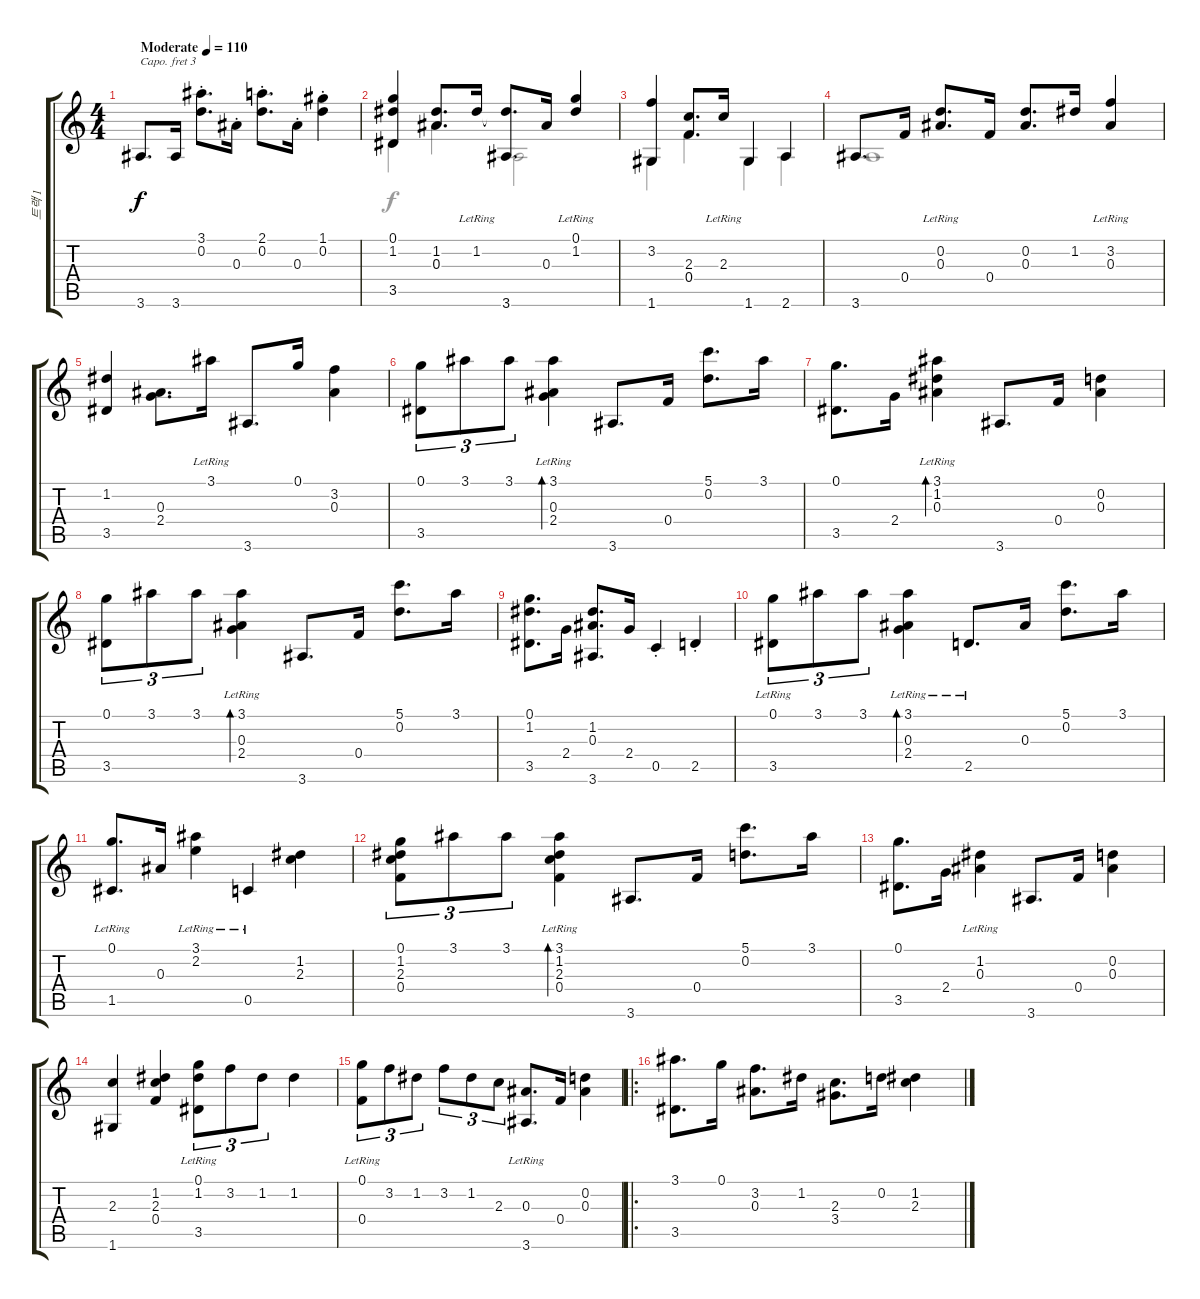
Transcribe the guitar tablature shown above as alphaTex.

\track ("트랙 1" "트랙 1") {instrument acousticguitarsteel}
\staff {score tabs}
\capo 3
\tuning (E4 B3 G3 D3 A2 E2) {hide}
\voice
\ts (4 4)
\tempo (110 "Moderate")
\clef g2
\ks c
3.6.8{d dy f instrument acousticguitarsteel} 3.6.16 (3.1{st} 0.2{st}).8{d} 0.3{st}.16 (2.1{st} 0.2{st}).8{d} 0.3{st}.16 (1.1{st} 0.2{st}).4 |
(0.1 1.2 3.5).4 (1.2 0.3).8{d} 1.2{lr}.16 (1.2{t} 3.6).8{d} 0.3.16 (0.1{lr} 1.2{lr}).4 |
(3.2 1.6).4 (2.3 0.4).8{d} 2.3{lr}.16 1.6.4 2.6.4 |
3.6.8{d} 0.4.16 (0.2{lr} 0.3{lr}).8{d} 0.4.16 (0.2 0.3).8{d} 1.2.16 (3.2{lr} 0.3{lr}).4 |
(1.2 3.5).4 (0.3 2.4).8{d} 3.1{lr}.16 3.6.8{d} 0.1.16 (3.2 0.3).4 |
(0.1 3.5).8{tu (3 2)} 3.1.8{tu (3 2)} 3.1.8{tu (3 2)} (3.1{lr} 0.3{lr} 2.4{lr}).4{bd 60} 3.6.8{d} 0.4.16 (5.1 0.2).8{d} 3.1.16 |
(0.1 3.5).8{d} 2.4.16 (3.1{lr} 1.2{lr} 0.3{lr}).4{bd 60} 3.6.8{d} 0.4.16 (0.2 0.3).4 |
(0.1 3.5).8{tu (3 2)} 3.1.8{tu (3 2)} 3.1.8{tu (3 2)} (3.1{lr} 0.3{lr} 2.4{lr}).4{bd 60} 3.6.8{d} 0.4.16 (5.1 0.2).8{d} 3.1.16 |
(0.1 1.2 3.5).8{d} 2.4.16 (1.2 0.3 3.6).8{d} 2.4.16 0.5{st}.4 2.5{st}.4 |
(0.1 3.5{lr}).8{tu (3 2)} 3.1.8{tu (3 2)} 3.1.8{tu (3 2)} (3.1{lr} 0.3{lr} 2.4{lr}).4{bd 60} 2.5{lr}.8{d} 0.3.16 (5.1 0.2).8{d} 3.1.16 |
(0.1 1.5{lr}).8{d} 0.3.16 (3.1{lr} 2.2{lr}).4 0.5{lr}.4 (1.2 2.3).4 |
(0.1 1.2 2.3 0.4).8{tu (3 2)} 3.1.8{tu (3 2)} 3.1.8{tu (3 2)} (3.1{lr} 1.2{lr} 2.3{lr} 0.4{lr}).4{bd 60} 3.6.8{d} 0.4.16 (5.1 0.2).8{d} 3.1.16 |
(0.1 3.5).8{d} 2.4.16 (1.2{lr} 0.3{lr}).4 3.6.8{d} 0.4.16 (0.2 0.3).4 |
(2.3 1.6).4 (1.2 2.3 0.4).4 (0.1 1.2 3.5{lr}).8{tu (3 2)} 3.2.8{tu (3 2)} 1.2.8{tu (3 2)} 1.2.4 |
(0.1 0.4{lr}).8{tu (3 2)} 3.2.8{tu (3 2)} 1.2.8{tu (3 2)} 3.2.8{tu (3 2)} 1.2.8{tu (3 2)} 2.3.8{tu (3 2)} (0.3 3.6{lr}).8{d} 0.4.16 (0.2 0.3).4 |
\ro
(3.1 3.5).8{d} 0.1.16 (3.2 0.3).8{d} 1.2.16 (2.3 3.4).8{d} 0.2.16 (1.2 2.3).4
\voice
\clef g2
\ottava regular
\simile none
\ks c
|
3.5.4 0.3.4 3.6.2 |
1.6.4 0.4.4 1.6.4 2.6.4 |
3.6.1 |
|
|
|
|
|
|
|
|
|
|
|
